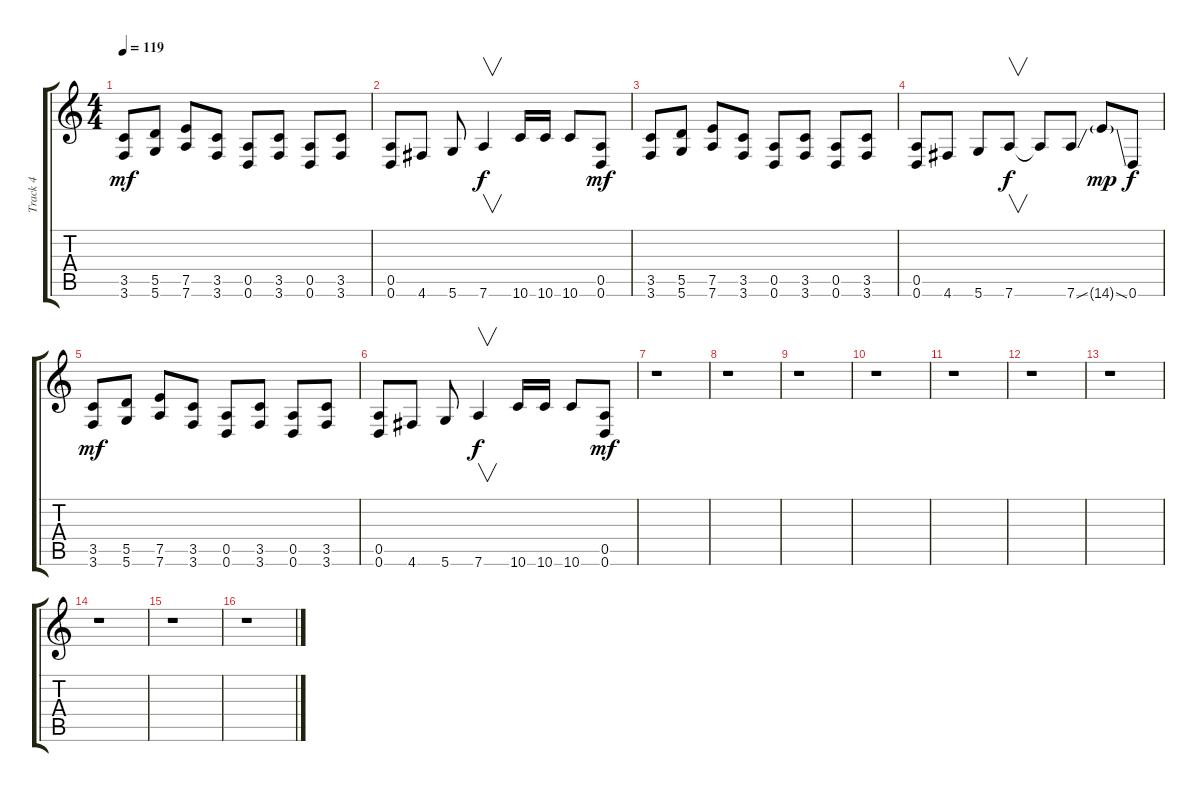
\track ("Track 4" "Track 4") {instrument distortionguitar}
\staff {score tabs}
\tuning (E4 B3 G3 D3 A2 D2) {hide}
\ts (4 4)
\tempo 119
\clef g2
\ks c
(3.5 3.6).8{dy mf} (5.5 5.6).8 (7.5 7.6).8 (3.5 3.6).8 (0.5 0.6).8 (3.5 3.6).8 (0.5 0.6).8 (3.5 3.6).8 |
(0.5 0.6).8 4.6.8 5.6.8 7.6.4{v dy f} 10.6.16 10.6.16 10.6.8 (0.5 0.6).8{dy mf} |
(3.5 3.6).8 (5.5 5.6).8 (7.5 7.6).8 (3.5 3.6).8 (0.5 0.6).8 (3.5 3.6).8 (0.5 0.6).8 (3.5 3.6).8 |
(0.5 0.6).8 4.6.8 5.6.8 7.6.8{v dy f} 7.6{t}.8 7.6{ss}.8 14.6{ss g}.8{dy mp} 0.6.8{dy f} |
(3.5 3.6).8{dy mf} (5.5 5.6).8 (7.5 7.6).8 (3.5 3.6).8 (0.5 0.6).8 (3.5 3.6).8 (0.5 0.6).8 (3.5 3.6).8 |
(0.5 0.6).8 4.6.8 5.6.8 7.6.4{v dy f} 10.6.16 10.6.16 10.6.8 (0.5 0.6).8{dy mf} |
r.1 |
r.1 |
r.1 |
r.1 |
r.1 |
r.1 |
r.1 |
r.1 |
r.1 |
r.1
